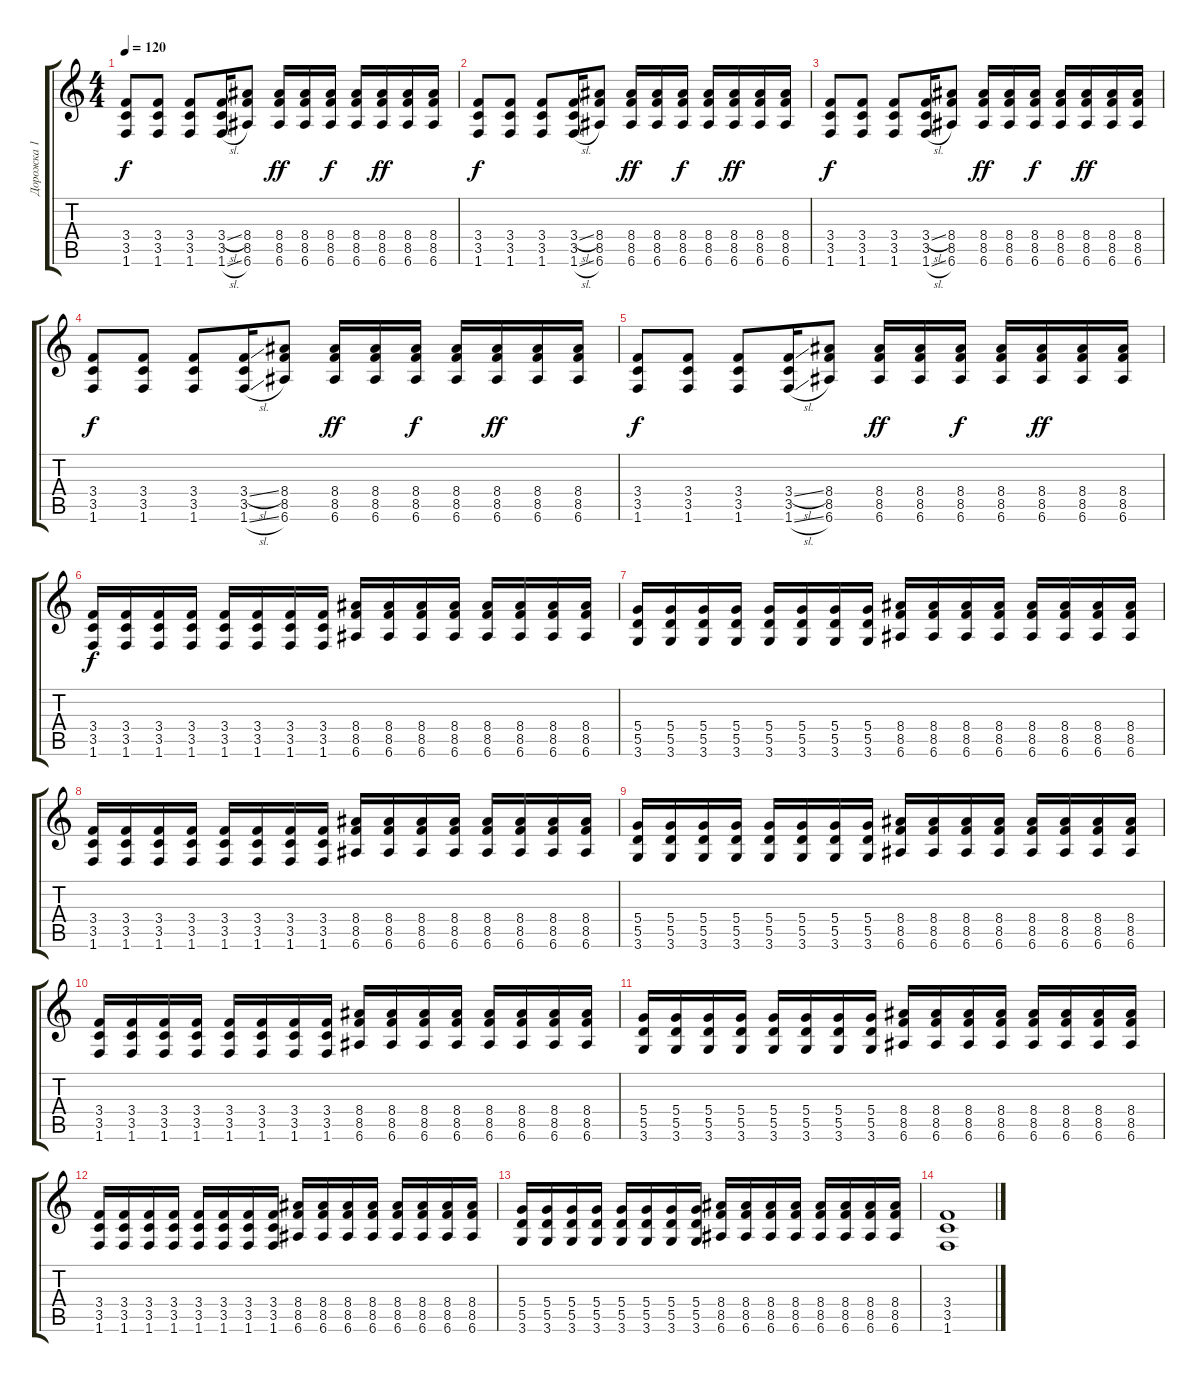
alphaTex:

\track ("Дорожка 1" "Дорожка 1") {instrument overdrivenguitar}
\staff {score tabs}
\tuning (E4 B3 G3 D3 A2 E2) {hide}
\ts (4 4)
\tempo 120
\clef g2
\ks c
(3.4 3.5 1.6).8{dy f instrument distortionguitar} (3.4 3.5 1.6).8 (3.4 3.5 1.6).8 (3.4{sl} 3.5 1.6{sl}).16 (8.4 8.5 6.6).8 (8.4 8.5 6.6).16{dy ff} (8.4 8.5 6.6).16 (8.4 8.5 6.6).16{dy f} (8.4 8.5 6.6).16 (8.4 8.5 6.6).16{dy ff} (8.4 8.5 6.6).16 (8.4 8.5 6.6).16 |
(3.4 3.5 1.6).8{dy f instrument distortionguitar} (3.4 3.5 1.6).8 (3.4 3.5 1.6).8 (3.4{sl} 3.5 1.6{sl}).16 (8.4 8.5 6.6).8 (8.4 8.5 6.6).16{dy ff} (8.4 8.5 6.6).16 (8.4 8.5 6.6).16{dy f} (8.4 8.5 6.6).16 (8.4 8.5 6.6).16{dy ff} (8.4 8.5 6.6).16 (8.4 8.5 6.6).16 |
(3.4 3.5 1.6).8{dy f instrument distortionguitar} (3.4 3.5 1.6).8 (3.4 3.5 1.6).8 (3.4{sl} 3.5 1.6{sl}).16 (8.4 8.5 6.6).8 (8.4 8.5 6.6).16{dy ff} (8.4 8.5 6.6).16 (8.4 8.5 6.6).16{dy f} (8.4 8.5 6.6).16 (8.4 8.5 6.6).16{dy ff} (8.4 8.5 6.6).16 (8.4 8.5 6.6).16 |
(3.4 3.5 1.6).8{dy f instrument distortionguitar} (3.4 3.5 1.6).8 (3.4 3.5 1.6).8 (3.4{sl} 3.5 1.6{sl}).16 (8.4 8.5 6.6).8 (8.4 8.5 6.6).16{dy ff} (8.4 8.5 6.6).16 (8.4 8.5 6.6).16{dy f} (8.4 8.5 6.6).16 (8.4 8.5 6.6).16{dy ff} (8.4 8.5 6.6).16 (8.4 8.5 6.6).16 |
(3.4 3.5 1.6).8{dy f instrument distortionguitar} (3.4 3.5 1.6).8 (3.4 3.5 1.6).8 (3.4{sl} 3.5 1.6{sl}).16 (8.4 8.5 6.6).8 (8.4 8.5 6.6).16{dy ff} (8.4 8.5 6.6).16 (8.4 8.5 6.6).16{dy f} (8.4 8.5 6.6).16 (8.4 8.5 6.6).16{dy ff} (8.4 8.5 6.6).16 (8.4 8.5 6.6).16 |
(3.4 3.5 1.6).16{dy f} (3.4 3.5 1.6).16 (3.4 3.5 1.6).16 (3.4 3.5 1.6).16 (3.4 3.5 1.6).16 (3.4 3.5 1.6).16 (3.4 3.5 1.6).16 (3.4 3.5 1.6).16 (8.4 8.5 6.6).16 (8.4 8.5 6.6).16 (8.4 8.5 6.6).16 (8.4 8.5 6.6).16 (8.4 8.5 6.6).16 (8.4 8.5 6.6).16 (8.4 8.5 6.6).16 (8.4 8.5 6.6).16 |
(5.4 5.5 3.6).16 (5.4 5.5 3.6).16 (5.4 5.5 3.6).16 (5.4 5.5 3.6).16 (5.4 5.5 3.6).16 (5.4 5.5 3.6).16 (5.4 5.5 3.6).16 (5.4 5.5 3.6).16 (8.4 8.5 6.6).16 (8.4 8.5 6.6).16 (8.4 8.5 6.6).16 (8.4 8.5 6.6).16 (8.4 8.5 6.6).16 (8.4 8.5 6.6).16 (8.4 8.5 6.6).16 (8.4 8.5 6.6).16 |
(3.4 3.5 1.6).16 (3.4 3.5 1.6).16 (3.4 3.5 1.6).16 (3.4 3.5 1.6).16 (3.4 3.5 1.6).16 (3.4 3.5 1.6).16 (3.4 3.5 1.6).16 (3.4 3.5 1.6).16 (8.4 8.5 6.6).16 (8.4 8.5 6.6).16 (8.4 8.5 6.6).16 (8.4 8.5 6.6).16 (8.4 8.5 6.6).16 (8.4 8.5 6.6).16 (8.4 8.5 6.6).16 (8.4 8.5 6.6).16 |
(5.4 5.5 3.6).16 (5.4 5.5 3.6).16 (5.4 5.5 3.6).16 (5.4 5.5 3.6).16 (5.4 5.5 3.6).16 (5.4 5.5 3.6).16 (5.4 5.5 3.6).16 (5.4 5.5 3.6).16 (8.4 8.5 6.6).16 (8.4 8.5 6.6).16 (8.4 8.5 6.6).16 (8.4 8.5 6.6).16 (8.4 8.5 6.6).16 (8.4 8.5 6.6).16 (8.4 8.5 6.6).16 (8.4 8.5 6.6).16 |
(3.4 3.5 1.6).16 (3.4 3.5 1.6).16 (3.4 3.5 1.6).16 (3.4 3.5 1.6).16 (3.4 3.5 1.6).16 (3.4 3.5 1.6).16 (3.4 3.5 1.6).16 (3.4 3.5 1.6).16 (8.4 8.5 6.6).16 (8.4 8.5 6.6).16 (8.4 8.5 6.6).16 (8.4 8.5 6.6).16 (8.4 8.5 6.6).16 (8.4 8.5 6.6).16 (8.4 8.5 6.6).16 (8.4 8.5 6.6).16 |
(5.4 5.5 3.6).16 (5.4 5.5 3.6).16 (5.4 5.5 3.6).16 (5.4 5.5 3.6).16 (5.4 5.5 3.6).16 (5.4 5.5 3.6).16 (5.4 5.5 3.6).16 (5.4 5.5 3.6).16 (8.4 8.5 6.6).16 (8.4 8.5 6.6).16 (8.4 8.5 6.6).16 (8.4 8.5 6.6).16 (8.4 8.5 6.6).16 (8.4 8.5 6.6).16 (8.4 8.5 6.6).16 (8.4 8.5 6.6).16 |
(3.4 3.5 1.6).16 (3.4 3.5 1.6).16 (3.4 3.5 1.6).16 (3.4 3.5 1.6).16 (3.4 3.5 1.6).16 (3.4 3.5 1.6).16 (3.4 3.5 1.6).16 (3.4 3.5 1.6).16 (8.4 8.5 6.6).16 (8.4 8.5 6.6).16 (8.4 8.5 6.6).16 (8.4 8.5 6.6).16 (8.4 8.5 6.6).16 (8.4 8.5 6.6).16 (8.4 8.5 6.6).16 (8.4 8.5 6.6).16 |
(5.4 5.5 3.6).16 (5.4 5.5 3.6).16 (5.4 5.5 3.6).16 (5.4 5.5 3.6).16 (5.4 5.5 3.6).16 (5.4 5.5 3.6).16 (5.4 5.5 3.6).16 (5.4 5.5 3.6).16 (8.4 8.5 6.6).16 (8.4 8.5 6.6).16 (8.4 8.5 6.6).16 (8.4 8.5 6.6).16 (8.4 8.5 6.6).16 (8.4 8.5 6.6).16 (8.4 8.5 6.6).16 (8.4 8.5 6.6).16 |
(3.4 3.5 1.6).1
